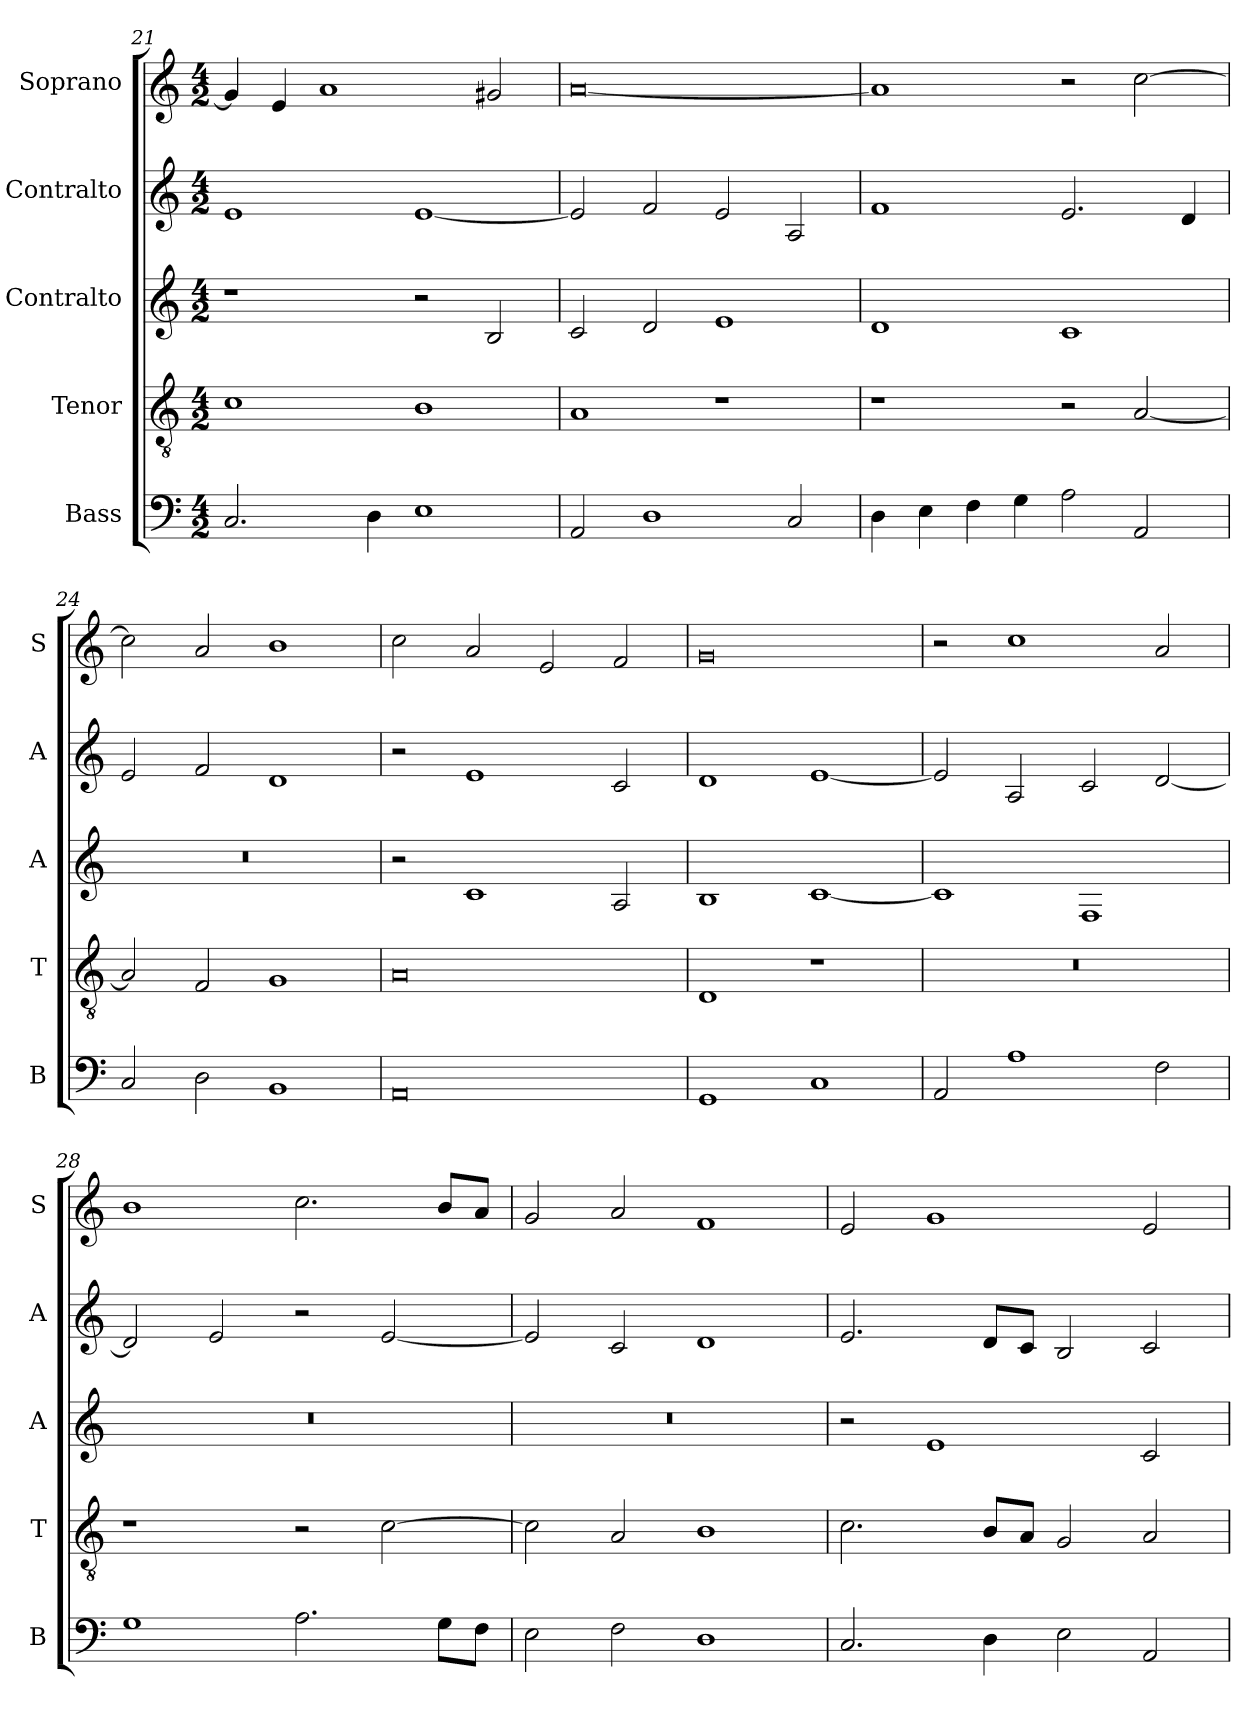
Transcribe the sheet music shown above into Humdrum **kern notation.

**kern	**kern	**kern	**kern	**kern
*part5	*part4	*part3	*part2	*part1
*staff5	*staff4	*staff3	*staff2	*staff1
*I"Bass	*I"Tenor	*I"Contralto	*I"Contralto	*I"Soprano
*I'B	*I'T	*I'A	*I'A	*I'S
*clefF4	*clefGv2	*clefG2	*clefG2	*clefG2
*k[]	*k[]	*k[]	*k[]	*k[]
*E:phr	*E:phr	*E:phr	*E:phr	*E:phr
*M4/2	*M4/2	*M4/2	*M4/2	*M4/2
=21	=21	=21	=21	=21
2.C	1c	1r	1e	4g]
.	.	.	.	4e
.	.	.	.	1a
4D	.	.	.	.
1E	1B	2r	[1e	.
.	.	2B	.	2g#X
=22	=22	=22	=22	=22
2AA	1A	2c	2e]	[0a
1D	.	2d	2f	.
.	1r	1e	2e	.
2C	.	.	2A	.
=23	=23	=23	=23	=23
4D	1r	1d	1f	1a]
4E	.	.	.	.
4F	.	.	.	.
4G	.	.	.	.
2A	2r	1c	2.e	2r
2AA	[2A	.	.	[2cc
.	.	.	4d	.
=24	=24	=24	=24	=24
2C	2A]	0r	2e	2cc]
2D	2F	.	2f	2a
1BB	1G	.	1d	1b
=25	=25	=25	=25	=25
0AA	0A	2r	2r	2cc
.	.	1c	1e	2a
.	.	.	.	2e
.	.	2A	2c	2f
=26	=26	=26	=26	=26
1GG	1D	1B	1d	0g
1C	1r	[1c	[1e	.
=27	=27	=27	=27	=27
2AA	0r	1c]	2e]	2r
1A	.	.	2A	1cc
.	.	1F	2c	.
2F	.	.	[2d	2a
=28	=28	=28	=28	=28
1G	1r	0r	2d]	1b
.	.	.	2e	.
2.A	2r	.	2r	2.cc
.	[2c	.	[2e	.
8G\L	.	.	.	8b/L
8F\J	.	.	.	8a/J
=29	=29	=29	=29	=29
2E	2c]	0r	2e]	2g
2F	2A	.	2c	2a
1D	1B	.	1d	1f
=30	=30	=30	=30	=30
2.C	2.c	2r	2.e	2e
.	.	1e	.	1g
4D	8B/L	.	8d/L	.
.	8A/J	.	8c/J	.
2E	2G	.	2B	.
2AA	2A	2c	2c	2e
=	=	=	=	=
*-	*-	*-	*-	*-
